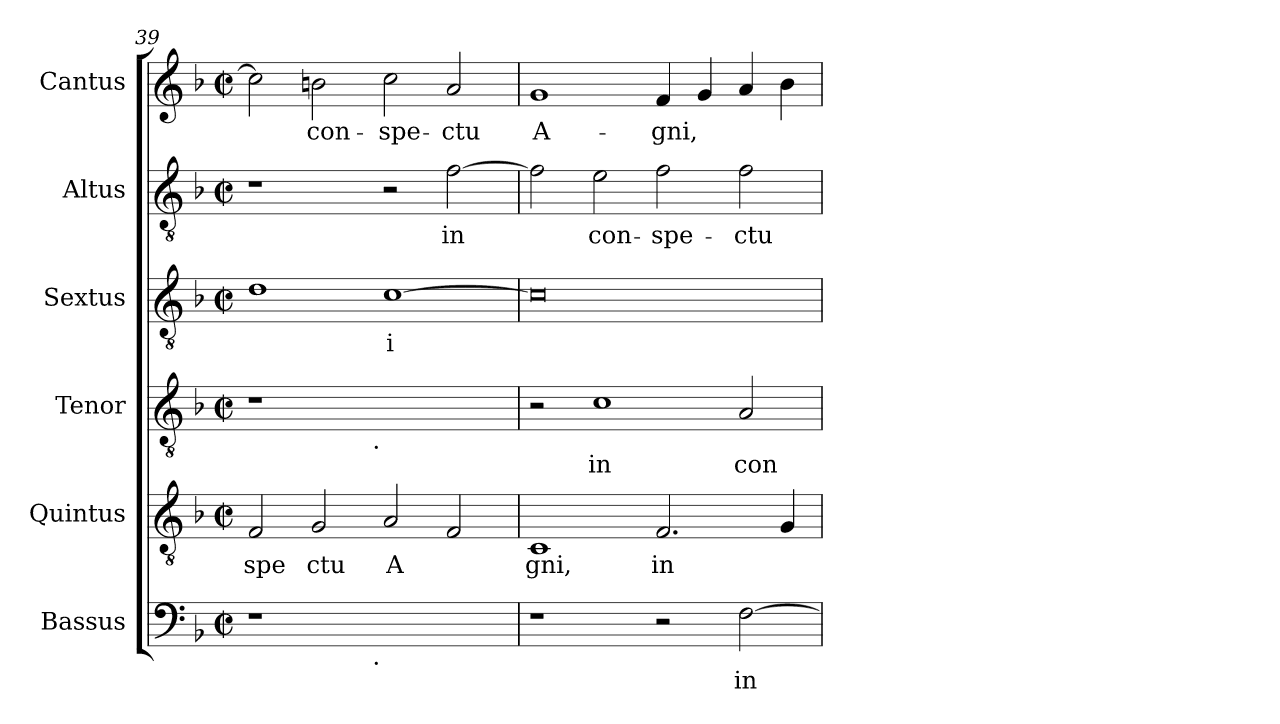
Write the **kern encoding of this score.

**kern	**text	**kern	**text	**kern	**text	**kern	**text	**kern	**text	**kern	**text
*part6	*part6	*part5	*part5	*part4	*part4	*part3	*part3	*part2	*part2	*part1	*part1
*staff6	*staff6	*staff5	*staff5	*staff4	*staff4	*staff3	*staff3	*staff2	*staff2	*staff1	*staff1
*I"Bassus	*	*I"Quintus	*	*I"Tenor	*	*I"Sextus	*	*I"Altus	*	*I"Cantus	*
!!LO:PB:g=z
*clefF4	*	*clefGv2	*	*clefGv2	*	*clefGv2	*	*clefGv2	*	*clefG2	*
*k[b-]	*	*k[b-]	*	*k[b-]	*	*k[b-]	*	*k[b-]	*	*k[b-]	*
*F:	*	*F:	*	*F:	*	*F:	*	*F:	*	*F:	*
*M2/2	*	*M2/2	*	*M2/2	*	*M2/2	*	*M2/2	*	*M2/2	*
*met(c|)	*	*met(c|)	*	*met(c|)	*	*met(c|)	*	*met(c|)	*	*met(c|)	*
=39	=39	=39	=39	=39	=39	=39	=39	=39	=39	=39	=39
!	!	!	!LO:LY:b:cj	!	!	!	!LO:LY:b:cj	!	!	!	!LO:LY:b:cj
*^	*	*	*	*^	*	*	*	*	*	*	*
1r	2ryy	.	2F/	spe	1r	2ryy	.	1d	.	1r	.	2cc\]	.
!	!	!	!	!LO:LY:b:cj	!	!	!	!	!	!	!	!	!LO:LY:b:cj
.	4...ryy	.	2G/	ctu	.	4...ryy	.	.	.	.	.	2b\	con-
!	!	!	!	!	!	!LO:TX:b:t=.	!	!	!	!	!	!	!
!	!LO:TX:b:t=.	!	!	!	!	!	!	!	!	!	!	!	!
.	1ryy	.	.	.	.	1ryy	.	.	.	.	.	.	.
!	!	!	!	!LO:LY:b:cj	!	!	!	!	!LO:LY:b:cj	!	!	!	!LO:LY:b:cj
1ryy	.	.	2A/	A	1ryy	.	.	[>1c	i	2r	.	2cc\	-spe-
!	!	!	!	!LO:LY:b:cj	!	!	!	!	!	!	!LO:LY:b:cj	!	!LO:LY:b:cj
.	.	.	2F/	.	.	.	.	.	.	[>2f\	in	2a/	-ctu
.	32ryy	.	.	.	.	32ryy	.	.	.	.	.	.	.
=40	=40	=40	=40	=40	=40	=40	=40	=40	=40	=40	=40	=40	=40
!	!	!	!	!LO:LY:b:cj	!	!	!	!	!LO:LY:b:cj	!	!LO:LY:b:cj	!	!LO:LY:b:cj
*v	*v	*	*	*	*v	*v	*	*	*	*	*	*	*
1r	.	1C	gni,	2r	.	0c]	.	2f\]	.	1g	A-
!	!	!	!	!	!LO:LY:b:cj	!	!	!	!LO:LY:b:cj	!	!
.	.	.	.	1c	in	.	.	2e\	con-	.	.
!	!	!	!LO:LY:b:cj	!	!	!	!	!	!LO:LY:b:cj	!	!LO:LY:b:cj
2r	.	2.F/	in	.	.	.	.	2f\	-spe-	4f/	-gni,
!	!	!	!	!	!	!	!	!	!	!	!LO:LY:b:cj
.	.	.	.	.	.	.	.	.	.	4g/	.
!	!LO:LY:b:cj	!	!	!	!LO:LY:b:cj	!	!	!	!LO:LY:b:cj	!	!LO:LY:b:cj
[>2F\	in	.	.	2A/	con-	.	.	2f\	-ctu	4a/	.
!	!	!	!LO:LY:b:cj	!	!	!	!	!	!	!	!LO:LY:b:cj
.	.	4G/	.	.	.	.	.	.	.	4b-\	.
=	=	=	=	=	=	=	=	=	=	=	=
*-	*-	*-	*-	*-	*-	*-	*-	*-	*-	*-	*-
